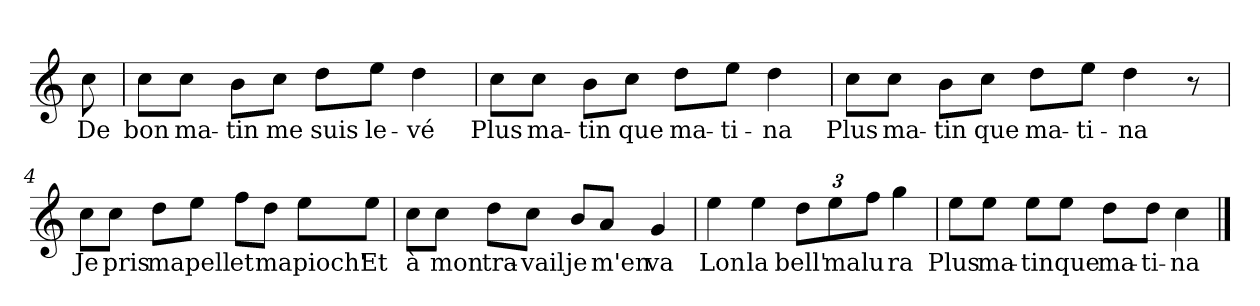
**kern	**text
*part1	*part1
*staff1	*staff1
*clefG2	*
*k[]	*
*C:	*
=	=
!	!LO:LY:b
8cc\	De
=1	=1
!	!LO:LY:b
8cc\L	bon
!	!LO:LY:b
8cc\J	ma-
!	!LO:LY:b
8b\L	-tin
!	!LO:LY:b
8cc\J	me
!	!LO:LY:b
8dd\L	suis
!	!LO:LY:b
8ee\J	le-
!	!LO:LY:b
4dd\	-vé
=2	=2
!	!LO:LY:b
8cc\L	Plus
!	!LO:LY:b
8cc\J	ma-
!	!LO:LY:b
8b\L	-tin
!	!LO:LY:b
8cc\J	que
!	!LO:LY:b
8dd\L	ma-
!	!LO:LY:b
8ee\J	-ti-
!	!LO:LY:b
4dd\	-na
!!LO:LB:g=z
=3	=3
!	!LO:LY:b
8cc\L	Plus
!	!LO:LY:b
8cc\J	ma-
!	!LO:LY:b
8b\L	-tin
!	!LO:LY:b
8cc\J	que
!	!LO:LY:b
8dd\L	ma-
!	!LO:LY:b
8ee\J	-ti-
!	!LO:LY:b
4dd\	-na
8r	.
=4	=4
!	!LO:LY:b
8cc\L	Je
!	!LO:LY:b
8cc\J	pris
!	!LO:LY:b
8dd\L	ma
!	!LO:LY:b
8ee\J	pell
!	!LO:LY:b
8ff\L	et
!	!LO:LY:b
8dd\J	ma
!	!LO:LY:b
8ee\L	pioch'
!	!LO:LY:b
8ee\J	Et
=5	=5
!	!LO:LY:b
8cc\L	à
!	!LO:LY:b
8cc\J	mon
!	!LO:LY:b
8dd\L	tra-
!	!LO:LY:b
8cc\J	-vail
!	!LO:LY:b
8b/L	je
!	!LO:LY:b
8a/J	m'en
!	!LO:LY:b
4g/	va
!!LO:LB:g=z
=6	=6
!	!LO:LY:b
4ee\	Lon
!	!LO:LY:b
4ee\	la
!	!LO:LY:b
12dd\L	bell'
!	!LO:LY:b
12ee\	ma
!	!LO:LY:b
12ff\J	lu
!	!LO:LY:b
4gg\	ra
=7	=7
!	!LO:LY:b
8ee\L	Plus
!	!LO:LY:b
8ee\J	ma-
!	!LO:LY:b
8ee\L	-tin
!	!LO:LY:b
8ee\J	que
!	!LO:LY:b
8dd\L	ma-
!	!LO:LY:b
8dd\J	-ti-
!	!LO:LY:b
4cc\	-na
==	==
*-	*-
